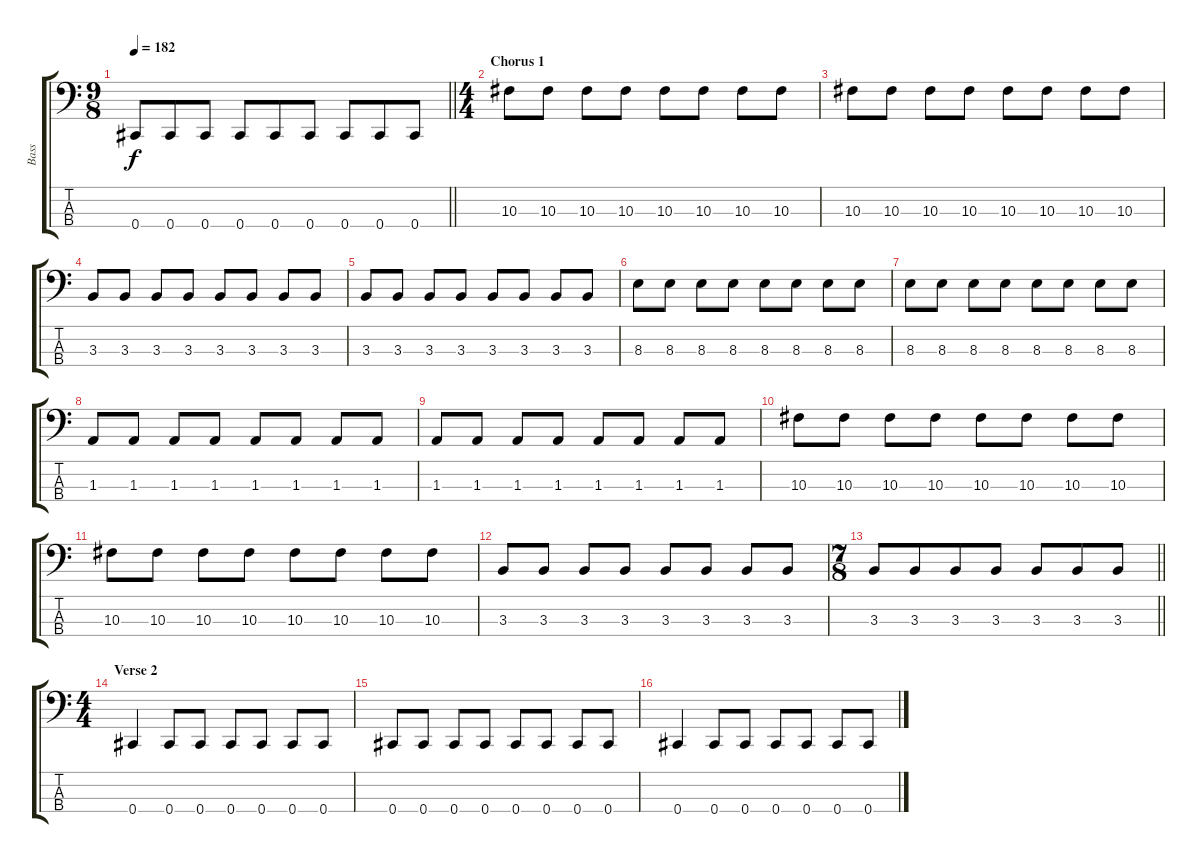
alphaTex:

\track ("Bass" "Bass") {instrument electricbasspick}
\staff {score tabs}
\tuning (Gb2 Db2 Ab1 Db1) {hide}
\ts (9 8)
\tempo 182
\clef f4
\barLineRight lightlight
\ks c
0.4.8{dy f} 0.4.8 0.4.8 0.4.8 0.4.8 0.4.8 0.4.8 0.4.8 0.4.8 |
\ts (4 4)
\section ("" "Chorus 1")
10.3.8 10.3.8 10.3.8 10.3.8 10.3.8 10.3.8 10.3.8 10.3.8 |
10.3.8 10.3.8 10.3.8 10.3.8 10.3.8 10.3.8 10.3.8 10.3.8 |
3.3.8 3.3.8 3.3.8 3.3.8 3.3.8 3.3.8 3.3.8 3.3.8 |
3.3.8 3.3.8 3.3.8 3.3.8 3.3.8 3.3.8 3.3.8 3.3.8 |
8.3.8 8.3.8 8.3.8 8.3.8 8.3.8 8.3.8 8.3.8 8.3.8 |
8.3.8 8.3.8 8.3.8 8.3.8 8.3.8 8.3.8 8.3.8 8.3.8 |
1.3.8 1.3.8 1.3.8 1.3.8 1.3.8 1.3.8 1.3.8 1.3.8 |
1.3.8 1.3.8 1.3.8 1.3.8 1.3.8 1.3.8 1.3.8 1.3.8 |
10.3.8 10.3.8 10.3.8 10.3.8 10.3.8 10.3.8 10.3.8 10.3.8 |
10.3.8 10.3.8 10.3.8 10.3.8 10.3.8 10.3.8 10.3.8 10.3.8 |
3.3.8 3.3.8 3.3.8 3.3.8 3.3.8 3.3.8 3.3.8 3.3.8 |
\ts (7 8)
\barLineRight lightlight
3.3.8 3.3.8 3.3.8 3.3.8 3.3.8 3.3.8 3.3.8 |
\ts (4 4)
\section ("" "Verse 2")
0.4.4 0.4.8 0.4.8 0.4.8 0.4.8 0.4.8 0.4.8 |
0.4.8 0.4.8 0.4.8 0.4.8 0.4.8 0.4.8 0.4.8 0.4.8 |
0.4.4 0.4.8 0.4.8 0.4.8 0.4.8 0.4.8 0.4.8
